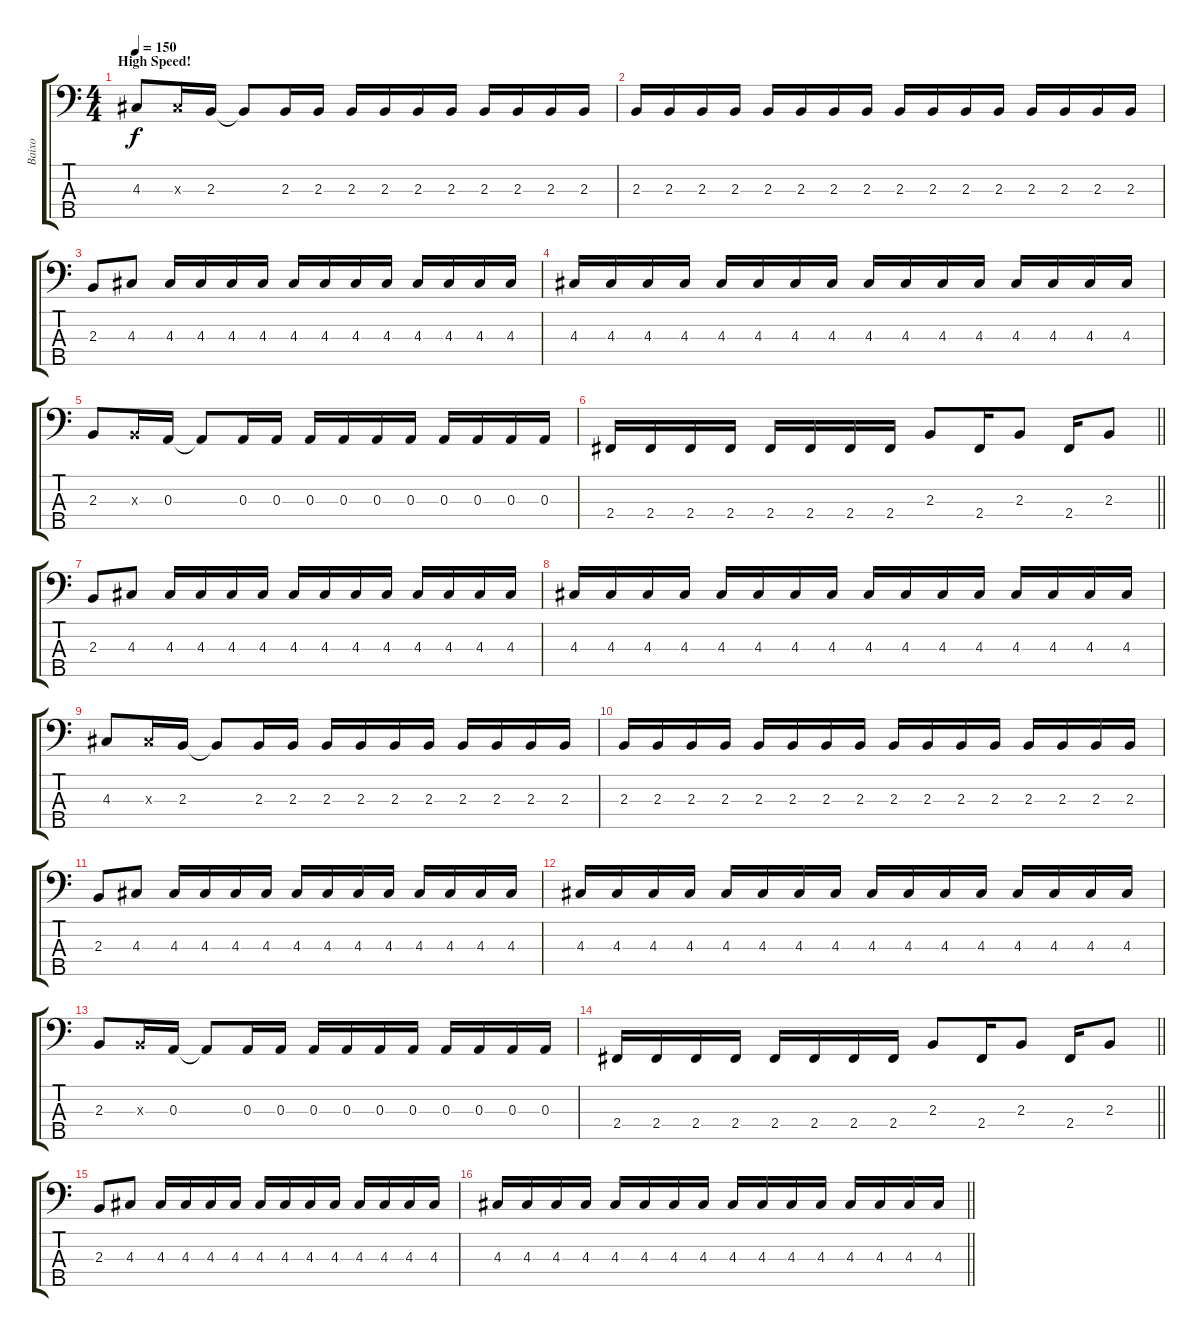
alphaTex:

\track ("Baixo" "Baixo") {instrument electricbassfinger}
\staff {score tabs}
\tuning (G2 D2 A1 E1 B0) {hide}
\ts (4 4)
\section ("" "High Speed!")
\tempo 150
\clef f4
\ks c
4.3.8{dy f} 4.3{x}.16 2.3.16 2.3{t}.8 2.3.16 2.3.16 2.3.16 2.3.16 2.3.16 2.3.16 2.3.16 2.3.16 2.3.16 2.3.16 |
2.3.16 2.3.16 2.3.16 2.3.16 2.3.16 2.3.16 2.3.16 2.3.16 2.3.16 2.3.16 2.3.16 2.3.16 2.3.16 2.3.16 2.3.16 2.3.16 |
2.3.8 4.3.8 4.3.16 4.3.16 4.3.16 4.3.16 4.3.16 4.3.16 4.3.16 4.3.16 4.3.16 4.3.16 4.3.16 4.3.16 |
4.3.16 4.3.16 4.3.16 4.3.16 4.3.16 4.3.16 4.3.16 4.3.16 4.3.16 4.3.16 4.3.16 4.3.16 4.3.16 4.3.16 4.3.16 4.3.16 |
2.3.8 2.3{x}.16 0.3.16 0.3{t}.8 0.3.16 0.3.16 0.3.16 0.3.16 0.3.16 0.3.16 0.3.16 0.3.16 0.3.16 0.3.16 |
\barLineRight lightlight
2.4.16 2.4.16 2.4.16 2.4.16 2.4.16 2.4.16 2.4.16 2.4.16 2.3.8 2.4.16 2.3.8 2.4.16 2.3.8 |
2.3.8 4.3.8 4.3.16 4.3.16 4.3.16 4.3.16 4.3.16 4.3.16 4.3.16 4.3.16 4.3.16 4.3.16 4.3.16 4.3.16 |
4.3.16 4.3.16 4.3.16 4.3.16 4.3.16 4.3.16 4.3.16 4.3.16 4.3.16 4.3.16 4.3.16 4.3.16 4.3.16 4.3.16 4.3.16 4.3.16 |
4.3.8 4.3{x}.16 2.3.16 2.3{t}.8 2.3.16 2.3.16 2.3.16 2.3.16 2.3.16 2.3.16 2.3.16 2.3.16 2.3.16 2.3.16 |
2.3.16 2.3.16 2.3.16 2.3.16 2.3.16 2.3.16 2.3.16 2.3.16 2.3.16 2.3.16 2.3.16 2.3.16 2.3.16 2.3.16 2.3.16 2.3.16 |
2.3.8 4.3.8 4.3.16 4.3.16 4.3.16 4.3.16 4.3.16 4.3.16 4.3.16 4.3.16 4.3.16 4.3.16 4.3.16 4.3.16 |
4.3.16 4.3.16 4.3.16 4.3.16 4.3.16 4.3.16 4.3.16 4.3.16 4.3.16 4.3.16 4.3.16 4.3.16 4.3.16 4.3.16 4.3.16 4.3.16 |
2.3.8 2.3{x}.16 0.3.16 0.3{t}.8 0.3.16 0.3.16 0.3.16 0.3.16 0.3.16 0.3.16 0.3.16 0.3.16 0.3.16 0.3.16 |
\barLineRight lightlight
2.4.16 2.4.16 2.4.16 2.4.16 2.4.16 2.4.16 2.4.16 2.4.16 2.3.8 2.4.16 2.3.8 2.4.16 2.3.8 |
2.3.8 4.3.8 4.3.16 4.3.16 4.3.16 4.3.16 4.3.16 4.3.16 4.3.16 4.3.16 4.3.16 4.3.16 4.3.16 4.3.16 |
\barLineRight lightlight
4.3.16 4.3.16 4.3.16 4.3.16 4.3.16 4.3.16 4.3.16 4.3.16 4.3.16 4.3.16 4.3.16 4.3.16 4.3.16 4.3.16 4.3.16 4.3.16
